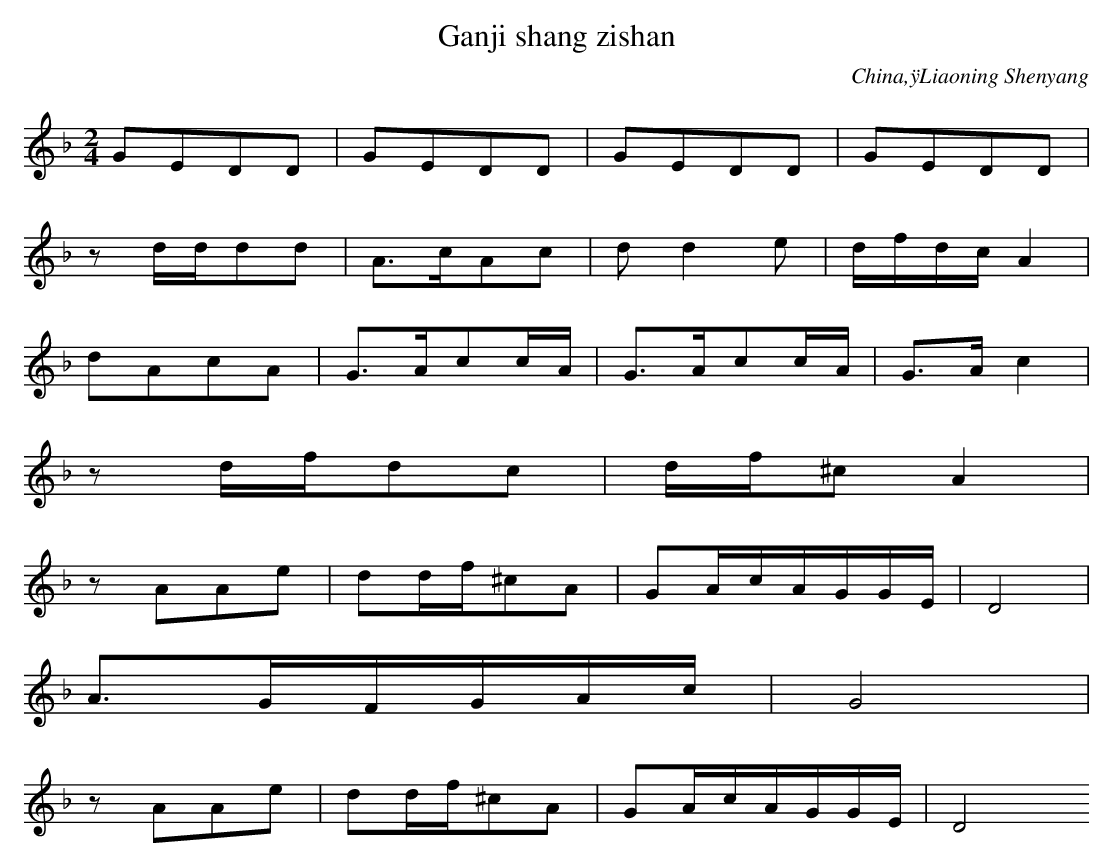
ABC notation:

X:1
T: Ganji shang zishan
O: China,ÿLiaoning Shenyang
M: 2/4
L: 1/16
K: F
G2E2D2D2 | G2E2D2D2 | G2E2D2D2 | G2E2D2D2 |
z2ddd2d2 | A3cA2c2 | d2d4e2 | dfdcA4 |
d2A2c2A2 | G3Ac2cA | G3Ac2cA | G3Ac4 |
z2dfd2c2 | df^c2A4 |
z2A2A2e2 | d2df^c2A2 | G2AcAGGE | D8 |
A3GFGAc | G8 |
z2A2A2e2 | d2df^c2A2 | G2AcAGGE | D8
